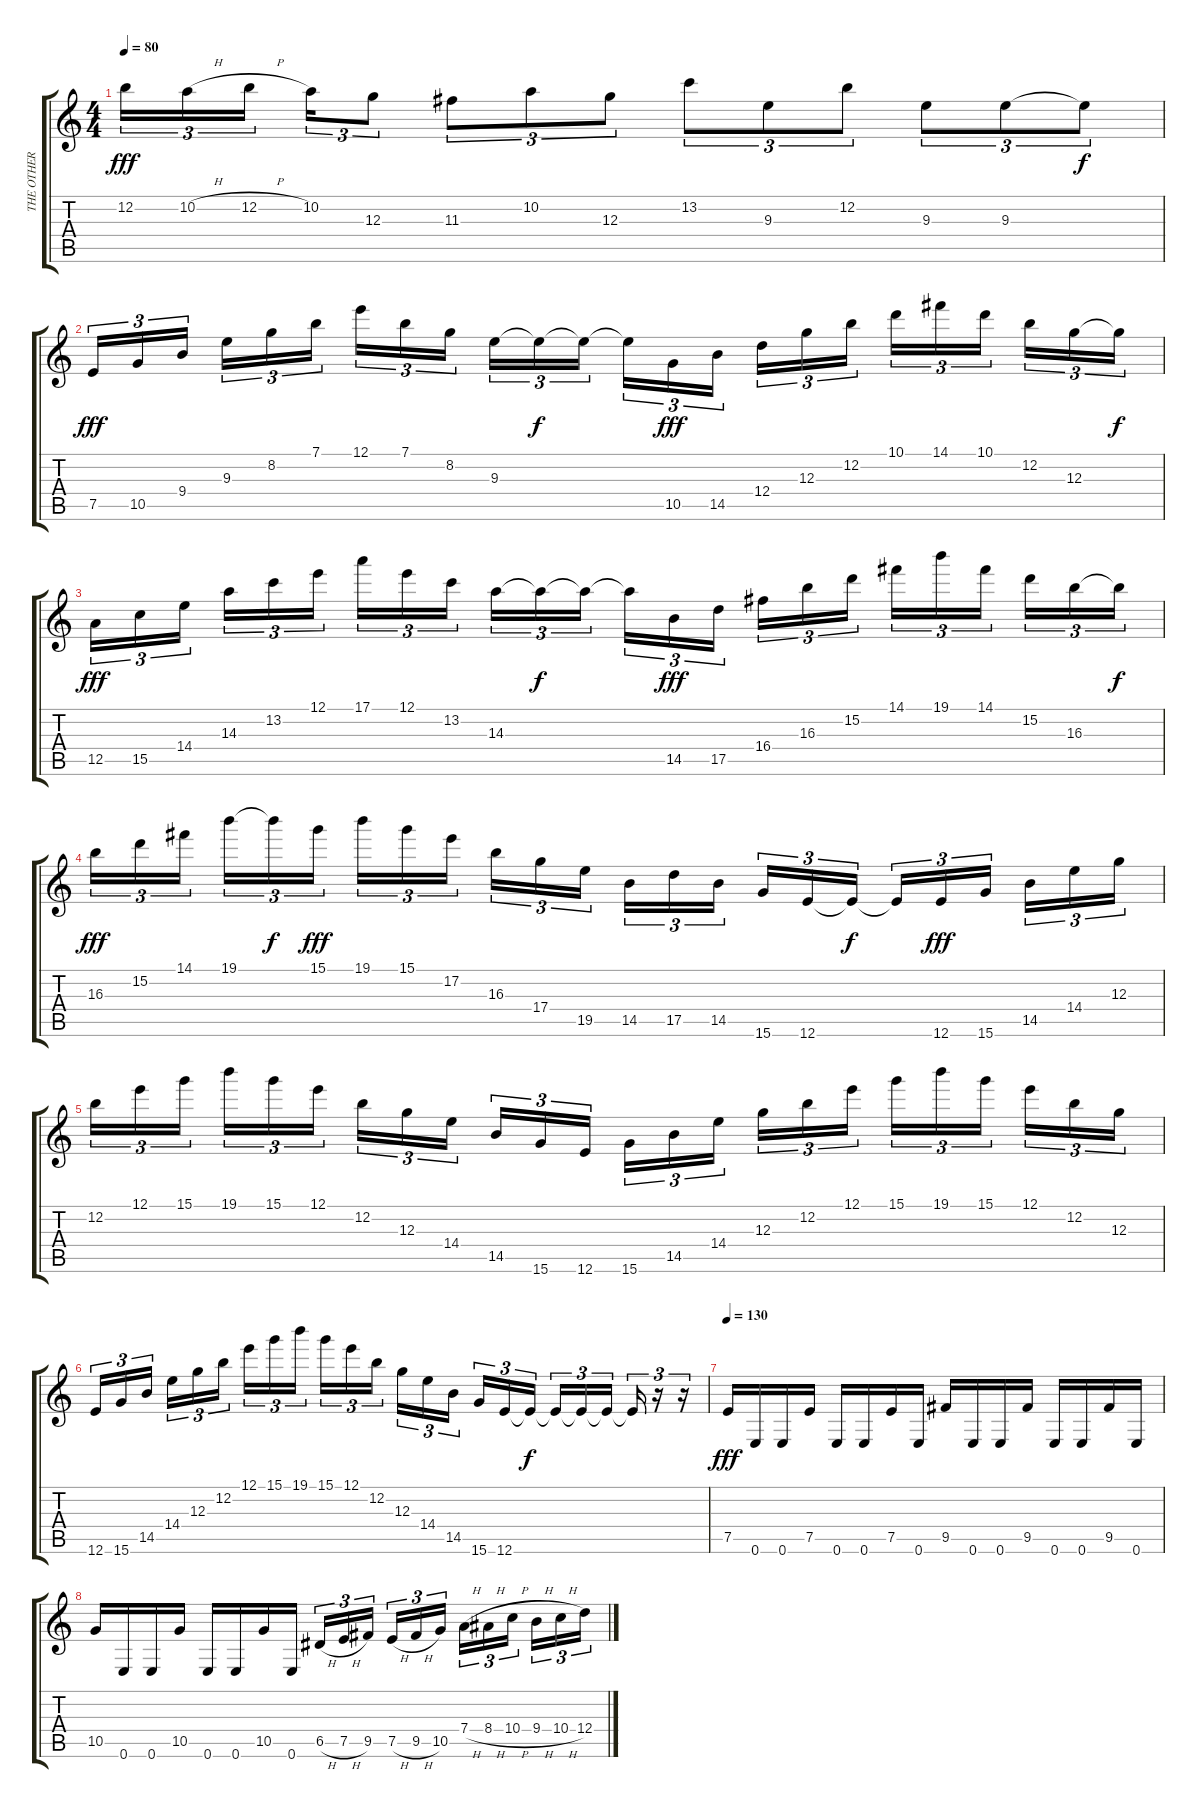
\track ("THE OTHER NICK" "THE OTHER ") {instrument distortionguitar}
\staff {score tabs}
\tuning (E4 B3 G3 D3 A2 E2) {hide}
\ts (4 4)
\tempo 80
\clef g2
\ks c
12.2.16{tu (3 2) dy fff} 10.2{h}.16{tu (3 2)} 12.2{h}.16{tu (3 2) beam splitsecondary} 10.2.16{tu (3 2)} 12.3.8{tu (3 2)} 11.3.8{tu (3 2)} 10.2.8{tu (3 2)} 12.3.8{tu (3 2)} 13.2.8{tu (3 2)} 9.3.8{tu (3 2)} 12.2.8{tu (3 2)} 9.3.8{tu (3 2)} 9.3.8{tu (3 2)} 9.3{t}.8{tu (3 2) dy f} |
7.5.16{tu (3 2) dy fff} 10.5.16{tu (3 2)} 9.4.16{tu (3 2) beam splitsecondary} 9.3.16{tu (3 2)} 8.2.16{tu (3 2)} 7.1.16{tu (3 2)} 12.1.16{tu (3 2)} 7.1.16{tu (3 2)} 8.2.16{tu (3 2) beam splitsecondary} 9.3.16{tu (3 2)} 9.3{t}.16{tu (3 2) dy f} 9.3{t}.16{tu (3 2)} 9.3{t}.16{tu (3 2)} 10.5.16{tu (3 2) dy fff} 14.5.16{tu (3 2) beam splitsecondary} 12.4.16{tu (3 2)} 12.3.16{tu (3 2)} 12.2.16{tu (3 2)} 10.1.16{tu (3 2)} 14.1.16{tu (3 2)} 10.1.16{tu (3 2) beam splitsecondary} 12.2.16{tu (3 2)} 12.3.16{tu (3 2)} 12.3{t}.16{tu (3 2) dy f} |
12.5.16{tu (3 2) dy fff} 15.5.16{tu (3 2)} 14.4.16{tu (3 2) beam splitsecondary} 14.3.16{tu (3 2)} 13.2.16{tu (3 2)} 12.1.16{tu (3 2)} 17.1.16{tu (3 2)} 12.1.16{tu (3 2)} 13.2.16{tu (3 2) beam splitsecondary} 14.3.16{tu (3 2)} 14.3{t}.16{tu (3 2) dy f} 14.3{t}.16{tu (3 2)} 14.3{t}.16{tu (3 2)} 14.5.16{tu (3 2) dy fff} 17.5.16{tu (3 2) beam splitsecondary} 16.4.16{tu (3 2)} 16.3.16{tu (3 2)} 15.2.16{tu (3 2)} 14.1.16{tu (3 2)} 19.1.16{tu (3 2)} 14.1.16{tu (3 2) beam splitsecondary} 15.2.16{tu (3 2)} 16.3.16{tu (3 2)} 16.3{t}.16{tu (3 2) dy f} |
16.3.16{tu (3 2) dy fff} 15.2.16{tu (3 2)} 14.1.16{tu (3 2) beam splitsecondary} 19.1.16{tu (3 2)} 19.1{t}.16{tu (3 2) dy f} 15.1.16{tu (3 2) dy fff} 19.1.16{tu (3 2)} 15.1.16{tu (3 2)} 17.2.16{tu (3 2) beam splitsecondary} 16.3.16{tu (3 2)} 17.4.16{tu (3 2)} 19.5.16{tu (3 2)} 14.5.16{tu (3 2)} 17.5.16{tu (3 2)} 14.5.16{tu (3 2) beam splitsecondary} 15.6.16{tu (3 2)} 12.6.16{tu (3 2)} 12.6{t}.16{tu (3 2) dy f} 12.6{t}.16{tu (3 2)} 12.6.16{tu (3 2) dy fff} 15.6.16{tu (3 2) beam splitsecondary} 14.5.16{tu (3 2)} 14.4.16{tu (3 2)} 12.3.16{tu (3 2)} |
12.2.16{tu (3 2)} 12.1.16{tu (3 2)} 15.1.16{tu (3 2) beam splitsecondary} 19.1.16{tu (3 2)} 15.1.16{tu (3 2)} 12.1.16{tu (3 2)} 12.2.16{tu (3 2)} 12.3.16{tu (3 2)} 14.4.16{tu (3 2) beam splitsecondary} 14.5.16{tu (3 2)} 15.6.16{tu (3 2)} 12.6.16{tu (3 2)} 15.6.16{tu (3 2)} 14.5.16{tu (3 2)} 14.4.16{tu (3 2) beam splitsecondary} 12.3.16{tu (3 2)} 12.2.16{tu (3 2)} 12.1.16{tu (3 2)} 15.1.16{tu (3 2)} 19.1.16{tu (3 2)} 15.1.16{tu (3 2) beam splitsecondary} 12.1.16{tu (3 2)} 12.2.16{tu (3 2)} 12.3.16{tu (3 2)} |
12.6.16{tu (3 2)} 15.6.16{tu (3 2)} 14.5.16{tu (3 2) beam splitsecondary} 14.4.16{tu (3 2)} 12.3.16{tu (3 2)} 12.2.16{tu (3 2)} 12.1.16{tu (3 2)} 15.1.16{tu (3 2)} 19.1.16{tu (3 2) beam splitsecondary} 15.1.16{tu (3 2)} 12.1.16{tu (3 2)} 12.2.16{tu (3 2)} 12.3.16{tu (3 2)} 14.4.16{tu (3 2)} 14.5.16{tu (3 2) beam splitsecondary} 15.6.16{tu (3 2)} 12.6.16{tu (3 2)} 12.6{t}.16{tu (3 2) dy f} 12.6{t}.16{tu (3 2)} 12.6{t}.16{tu (3 2)} 12.6{t}.16{tu (3 2) beam splitsecondary} 12.6{t}.16{tu (3 2)} r.16{tu (3 2)} r.16{tu (3 2)} |
\tempo 130
7.5.16{dy fff} 0.6.16 0.6.16 7.5.16 0.6.16 0.6.16 7.5.16 0.6.16 9.5.16 0.6.16 0.6.16 9.5.16 0.6.16 0.6.16 9.5.16 0.6.16 |
10.5.16 0.6.16 0.6.16 10.5.16 0.6.16 0.6.16 10.5.16 0.6.16 6.5{h}.16{tu (3 2)} 7.5{h}.16{tu (3 2)} 9.5.16{tu (3 2) beam splitsecondary} 7.5{h}.16{tu (3 2)} 9.5{h}.16{tu (3 2)} 10.5.16{tu (3 2)} 7.4{h}.16{tu (3 2)} 8.4{h}.16{tu (3 2)} 10.4{h}.16{tu (3 2) beam splitsecondary} 9.4{h}.16{tu (3 2)} 10.4{h}.16{tu (3 2)} 12.4.16{tu (3 2)}
